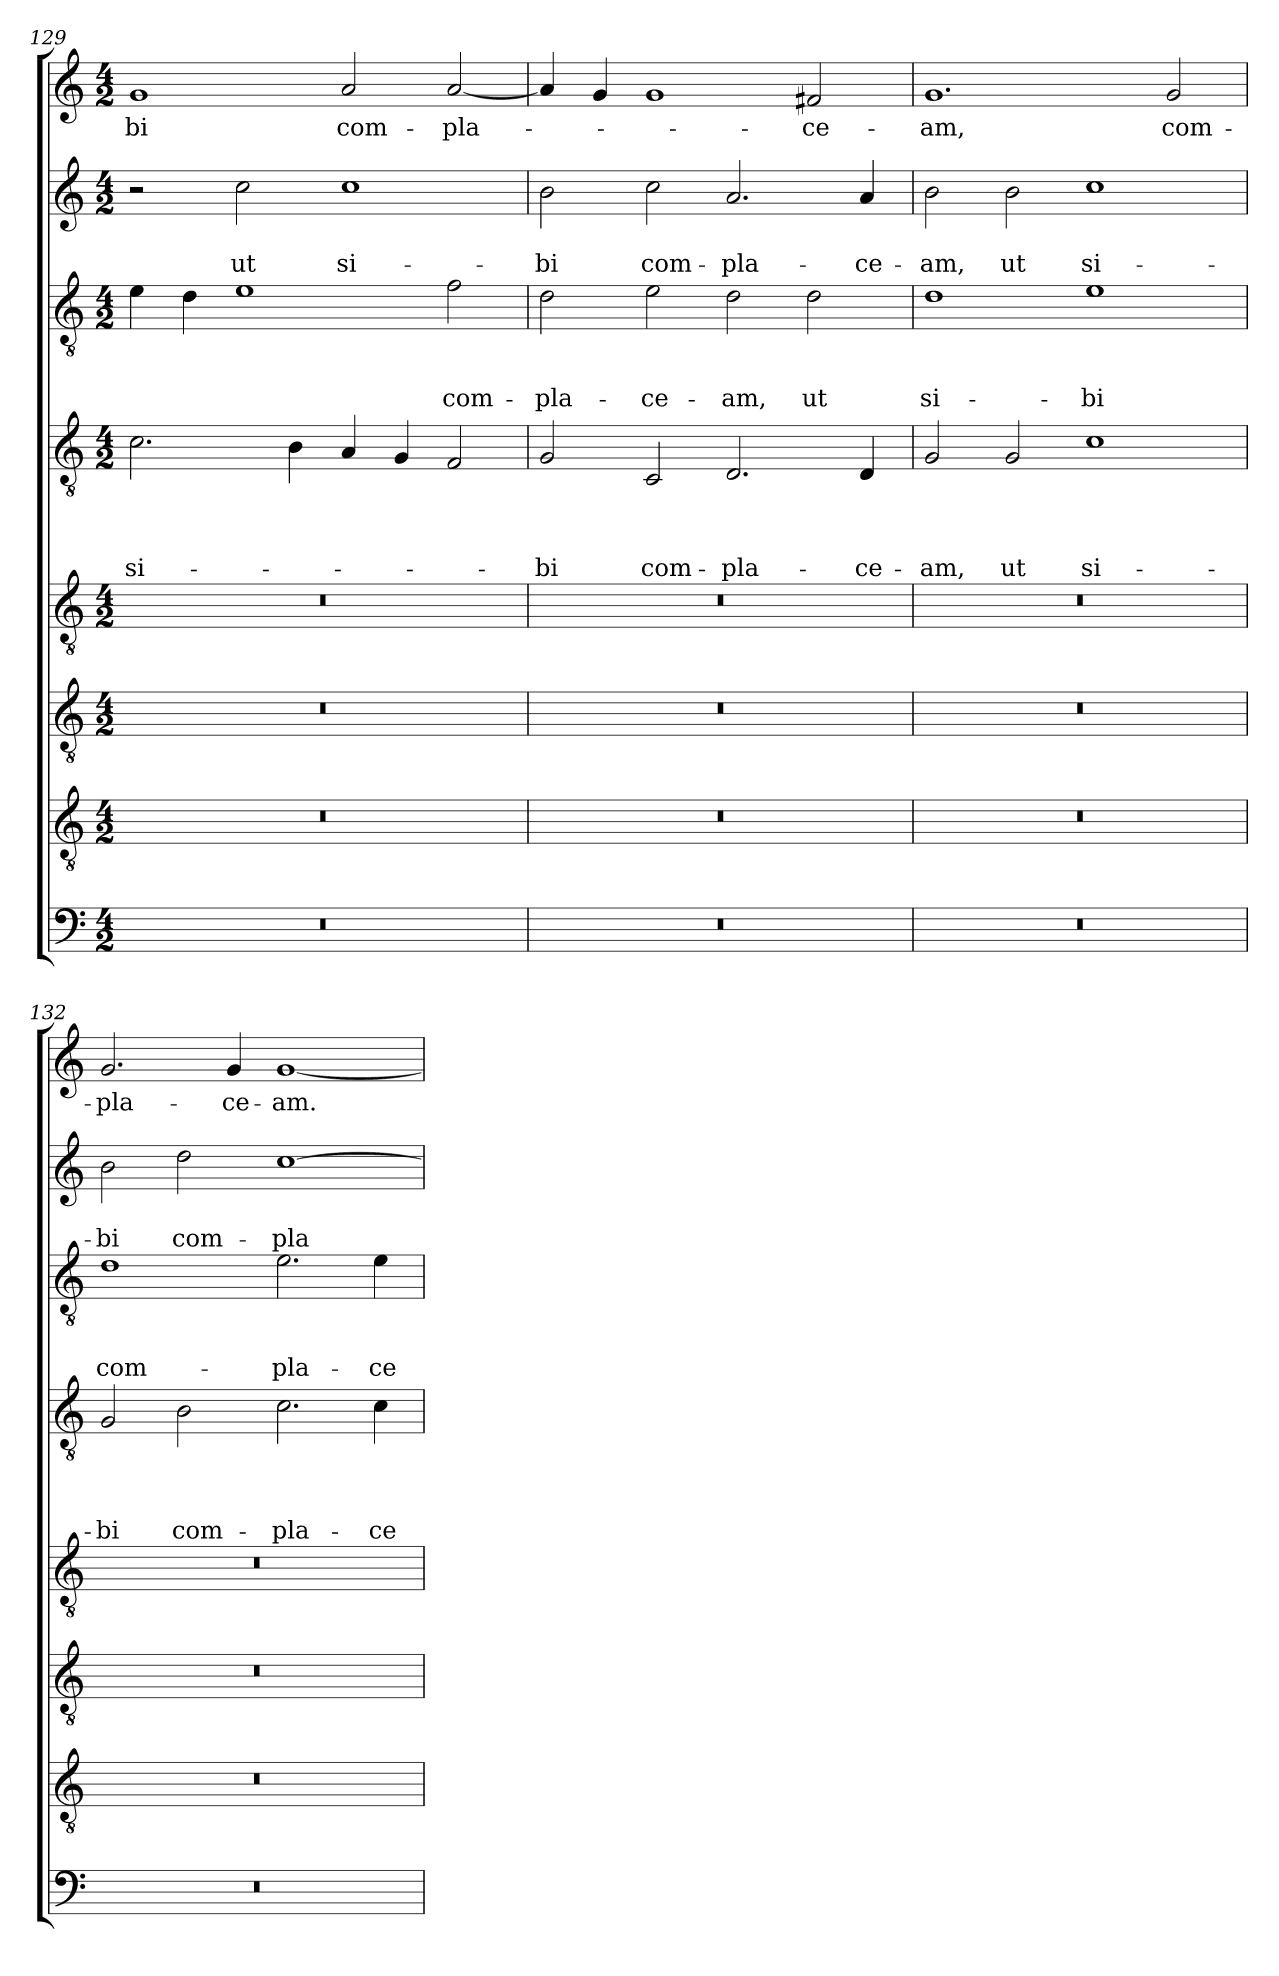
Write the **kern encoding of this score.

**kern	**kern	**kern	**kern	**kern	**text	**text	**text	**text	**kern	**text	**text	**text	**kern	**text	**text	**kern	**text
*part8	*part7	*part6	*part5	*part4	*part4	*part4	*part4	*part4	*part3	*part3	*part3	*part3	*part2	*part2	*part2	*part1	*part1
*staff8	*staff7	*staff6	*staff5	*staff4	*staff4	*staff4	*staff4	*staff4	*staff3	*staff3	*staff3	*staff3	*staff2	*staff2	*staff2	*staff1	*staff1
*clefF4	*clefGv2	*clefGv2	*clefGv2	*clefGv2	*	*	*	*	*clefGv2	*	*	*	*clefG2	*	*	*clefG2	*
*k[]	*k[]	*k[]	*k[]	*k[]	*	*	*	*	*k[]	*	*	*	*k[]	*	*	*k[]	*
*a:	*a:	*a:	*a:	*a:	*	*	*	*	*a:	*	*	*	*a:	*	*	*a:	*
*M4/2	*M4/2	*M4/2	*M4/2	*M4/2	*	*	*	*	*M4/2	*	*	*	*M4/2	*	*	*M4/2	*
=129	=129	=129	=129	=129	=129	=129	=129	=129	=129	=129	=129	=129	=129	=129	=129	=129	=129
!	!	!	!	!	!	!	!	!LO:LY:b	!	!	!	!	!	!	!	!	!LO:LY:b
0r	0r	0r	0r	2.c\	.	.	.	si-	4e\	.	.	.	2r	.	.	1g	-bi
.	.	.	.	.	.	.	.	.	4d\	.	.	.	.	.	.	.	.
!	!	!	!	!	!	!	!	!	!	!	!	!	!	!	!LO:LY:b	!	!
.	.	.	.	.	.	.	.	.	1e	.	.	.	2cc\	.	ut	.	.
.	.	.	.	4B\	.	.	.	.	.	.	.	.	.	.	.	.	.
!	!	!	!	!	!	!	!	!	!	!	!	!	!	!	!LO:LY:b	!	!LO:LY:b
.	.	.	.	4A/	.	.	.	.	.	.	.	.	1cc	.	si-	2a/	com-
.	.	.	.	4G/	.	.	.	.	.	.	.	.	.	.	.	.	.
!	!	!	!	!	!	!	!	!	!	!	!	!LO:LY:b	!	!	!	!	!LO:LY:b
.	.	.	.	2F/	.	.	.	.	2f\	.	.	com-	.	.	.	[2a/	-pla-
=130	=130	=130	=130	=130	=130	=130	=130	=130	=130	=130	=130	=130	=130	=130	=130	=130	=130
!	!	!	!	!	!	!	!	!LO:LY:b	!	!	!	!LO:LY:b	!	!	!LO:LY:b	!	!
0r	0r	0r	0r	2G/	.	.	.	-bi	2d\	.	.	-pla-	2b\	.	-bi	4a/]	.
.	.	.	.	.	.	.	.	.	.	.	.	.	.	.	.	4g/	.
!	!	!	!	!	!	!	!	!LO:LY:b	!	!	!	!LO:LY:b	!	!	!LO:LY:b	!	!
.	.	.	.	2C/	.	.	.	com-	2e\	.	.	-ce-	2cc\	.	com-	1g	.
!	!	!	!	!	!	!	!	!LO:LY:b	!	!	!	!LO:LY:b	!	!	!LO:LY:b	!	!
.	.	.	.	2.D/	.	.	.	-pla-	2d\	.	.	-am,	2.a/	.	-pla-	.	.
!	!	!	!	!	!	!	!	!	!	!	!	!LO:LY:b	!	!	!	!	!LO:LY:b
.	.	.	.	.	.	.	.	.	2d\	.	.	ut	.	.	.	2f#X/	-ce-
!	!	!	!	!	!	!	!	!LO:LY:b	!	!	!	!	!	!	!LO:LY:b	!	!
.	.	.	.	4D/	.	.	.	-ce-	.	.	.	.	4a/	.	-ce-	.	.
=131	=131	=131	=131	=131	=131	=131	=131	=131	=131	=131	=131	=131	=131	=131	=131	=131	=131
!	!	!	!	!	!	!	!	!LO:LY:b	!	!	!	!LO:LY:b	!	!	!LO:LY:b	!	!LO:LY:b
0r	0r	0r	0r	2G/	.	.	.	-am,	1d	.	.	si-	2b\	.	-am,	1.g	-am,
!	!	!	!	!	!	!	!	!LO:LY:b	!	!	!	!	!	!	!LO:LY:b	!	!
.	.	.	.	2G/	.	.	.	ut	.	.	.	.	2b\	.	ut	.	.
!	!	!	!	!	!	!	!	!LO:LY:b	!	!	!	!LO:LY:b	!	!	!LO:LY:b	!	!
.	.	.	.	1c	.	.	.	si-	1e	.	.	-bi	1cc	.	si-	.	.
!	!	!	!	!	!	!	!	!	!	!	!	!	!	!	!	!	!LO:LY:b
.	.	.	.	.	.	.	.	.	.	.	.	.	.	.	.	2g/	com-
=132	=132	=132	=132	=132	=132	=132	=132	=132	=132	=132	=132	=132	=132	=132	=132	=132	=132
!	!	!	!	!	!	!	!	!LO:LY:b	!	!	!	!LO:LY:b	!	!	!LO:LY:b	!	!LO:LY:b
0r	0r	0r	0r	2G/	.	.	.	-bi	1d	.	.	com-	2b\	.	-bi	2.g/	-pla-
!	!	!	!	!	!	!	!	!LO:LY:b	!	!	!	!	!	!	!LO:LY:b	!	!
.	.	.	.	2B\	.	.	.	com-	.	.	.	.	2dd\	.	com-	.	.
!	!	!	!	!	!	!	!	!	!	!	!	!	!	!	!	!	!LO:LY:b
.	.	.	.	.	.	.	.	.	.	.	.	.	.	.	.	4g/	-ce-
!	!	!	!	!	!	!	!	!LO:LY:b	!	!	!	!LO:LY:b	!	!	!LO:LY:b	!	!LO:LY:b
.	.	.	.	2.c\	.	.	.	-pla-	2.e\	.	.	-pla-	[1cc	.	-pla-	[1g	-am.
!	!	!	!	!	!	!	!	!LO:LY:b	!	!	!	!LO:LY:b	!	!	!	!	!
.	.	.	.	4c\	.	.	.	-ce-	4e\	.	.	-ce-	.	.	.	.	.
=	=	=	=	=	=	=	=	=	=	=	=	=	=	=	=	=	=
*-	*-	*-	*-	*-	*-	*-	*-	*-	*-	*-	*-	*-	*-	*-	*-	*-	*-
